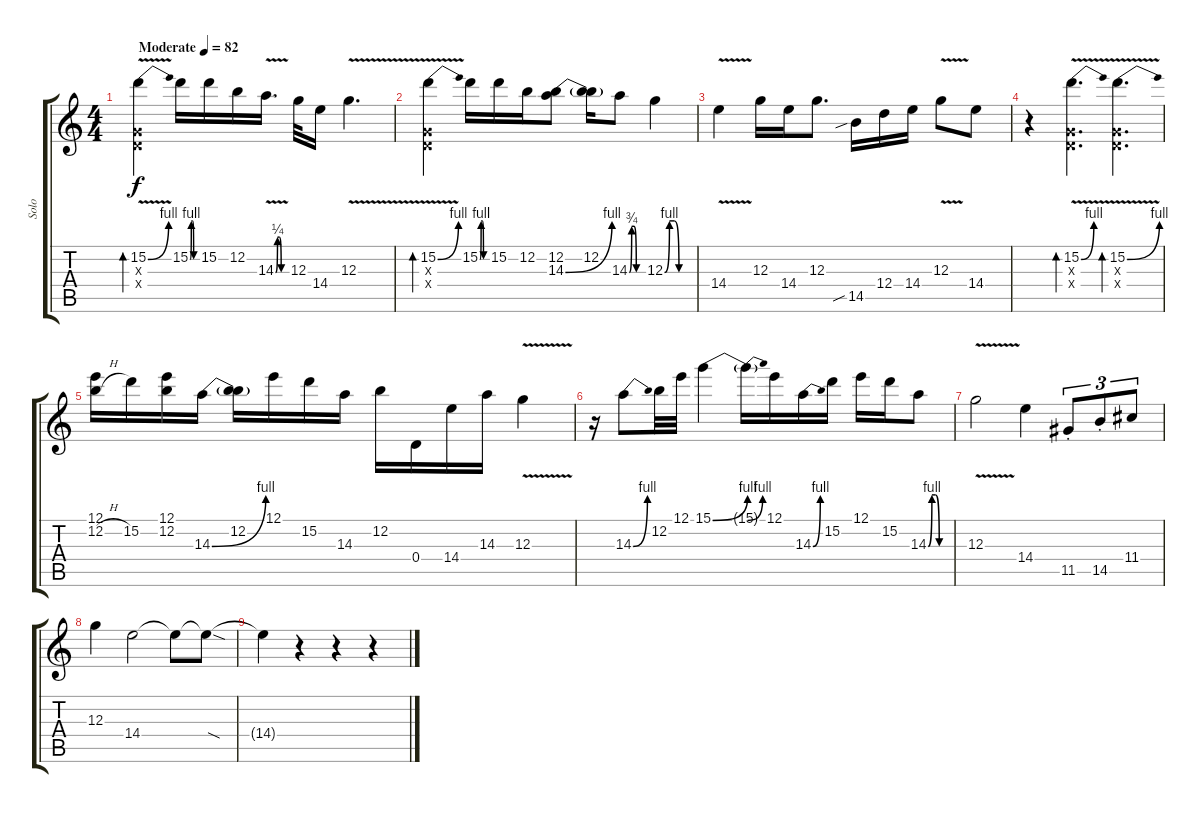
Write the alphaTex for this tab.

\track ("Solo" "Solo") {instrument overdrivenguitar}
\staff {score tabs}
\tuning (E4 B3 G3 D3 A2 E2) {hide}
\ts (4 4)
\tempo (82 "Moderate")
\clef g2
\ks c
(15.2{be (bend 0 0 60 4) v} 0.3{x} 0.4{x}).4{bd 60 dy f instrument overdrivenguitar} 15.2{be (custom 0 0 10 4 20 4 30 0 60 0)}.16 15.2.16 12.2.16 14.3{be (custom 0 0 10 1 20 1 30 0 60 0) v}.16{d} 12.3.32 14.4.16 12.3{v}.4{d} |
(15.2{be (bend 0 0 60 4) v} 0.3{x} 0.4{x}).4{bd 60} 15.2{be (custom 0 0 10 4 20 4 30 0 60 0)}.16 15.2.16 12.2.16 (12.2 14.3{be (bend 0 0 60 4)}).8 (12.2 14.3{t}).16 14.3{be (custom 0 0 10 3 20 3 30 0 60 0)}.8 12.3{be (custom 0 0 10 4 20 4 30 0 60 0)}.4 |
14.4{v}.4 12.3.16 14.4.16 12.3.8{d} 14.5{sib}.16 12.4.16 14.4.16 12.3{v}.8 14.4.8 |
r.4 (15.2{be (bend 0 0 60 4) v} 0.3{x} 0.4{x}).4{d bd 60} (15.2{be (bend 0 0 60 4) v} 0.3{x} 0.4{x}).4{d bd 60} |
(12.1 12.2{h}).16 15.2.16 (12.1 12.2).16 14.3{be (bend 0 0 60 4)}.16 (12.2 14.3{t}).16 12.1.16 15.2.16 14.3.16 12.2.16 0.4.16 14.4.16 14.3.16 12.3{v}.4 |
r.16 14.3{be (bend 0 0 60 4)}.8 12.2.32 12.1.32 15.1{be (bend 0 0 60 4)}.4 15.1{be (bend 0 0 60 4) t}.16 12.1.16 14.3{be (bend 0 0 60 4)}.16 15.2.16 12.1.16 15.2.16 14.3{be (custom 0 0 10 4 20 4 30 0 60 0)}.8 |
12.3{v}.2 14.4.4 11.5{st}.8{tu (3 2)} 14.5{st}.8{tu (3 2)} 11.4.8{tu (3 2)} |
12.3.4 14.4.2 14.4{t}.8 14.4{sod t}.8 |
14.4{t}.4 r.4 r.4 r.4
